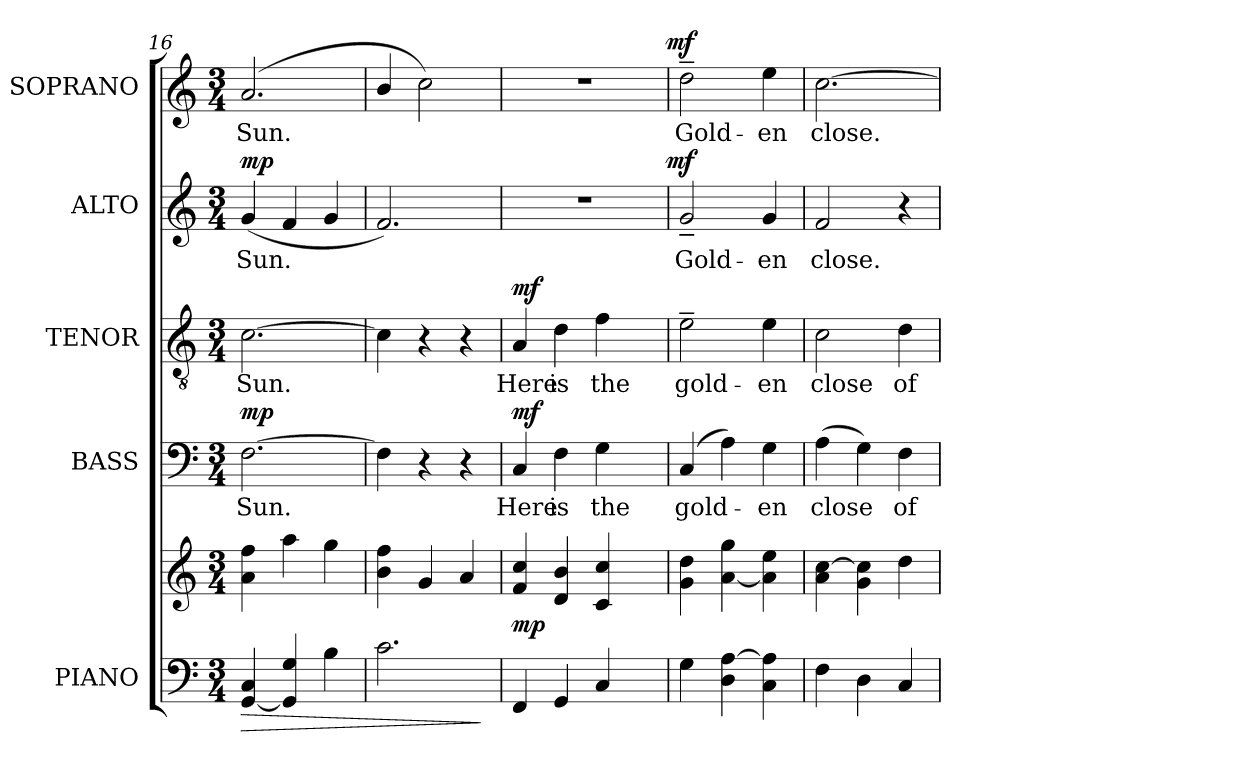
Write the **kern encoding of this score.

**kern	**kern	**dynam	**kern	**text	**dynam	**kern	**text	**dynam	**kern	**text	**dynam	**kern	**text	**dynam
*part5	*part5	*part5	*part4	*part4	*part4	*part3	*part3	*part3	*part2	*part2	*part2	*part1	*part1	*part1
*staff6	*staff5	*staff5/6	*staff4	*staff4	*staff4	*staff3	*staff3	*staff3	*staff2	*staff2	*staff2	*staff1	*staff1	*staff1
*I"PIANO	*	*	*I"BASS	*	*	*I"TENOR	*	*	*I"ALTO	*	*	*I"SOPRANO	*	*
*I'PNO.	*	*	*I'B.	*	*	*I'T.	*	*	*I'A.	*	*	*I'S.	*	*
*clefF4	*clefG2	*	*clefF4	*	*	*clefGv2	*	*	*clefG2	*	*	*clefG2	*	*
*	*	*	*	*	*	*ITrd7c12	*	*	*	*	*	*	*	*
*k[]	*k[]	*	*k[]	*	*	*k[]	*	*	*k[]	*	*	*k[]	*	*
*C:	*C:	*	*C:	*	*	*C:	*	*	*C:	*	*	*C:	*	*
*M3/4	*M3/4	*	*M3/4	*	*	*M3/4	*	*	*M3/4	*	*	*M3/4	*	*
=16	=16	=16	=16	=16	=16	=16	=16	=16	=16	=16	=16	=16	=16	=16
!	!	!LO:HP:b=2	!	!	!	!	!	!	!	!	!	!	!	!
!	!	!	!	!LO:LY:b:color=#000000	!	!	!	!	!	!	!	!	!	!
!	!	!	!	!	!	!	!LO:LY:b:color=#000000	!	!	!	!	!	!	!
!	!	!	!	!	!	!	!	!	!	!LO:LY:b:color=#000000	!	!	!	!
!	!	!	!	!	!	!	!	!	!	!	!	!	!LO:LY:b:color=#000000	!
[4GGi/ 4Ci	4ai\ 4ffi	>	[2.Fi\	Sun.	mp	[2.Ci\	Sun.	.	(4gi/	Sun.	mp	(2.ai/	Sun.	.
4GGi/] 4Gi	4aai\	.	.	.	.	.	.	.	4fi/	.	.	.	.	.
4Bi\	4ggi\	.	.	.	.	.	.	.	4gi/	.	.	.	.	.
=17	=17	=17	=17	=17	=17	=17	=17	=17	=17	=17	=17	=17	=17	=17
2.ci\	4bi\ 4ffi	.	4Fi\]	.	.	4Ci\]	.	.	2.fi/)	.	.	4bi/	.	.
.	4gi/	.	4r	.	.	4r	.	.	.	.	.	2cci\)	.	.
.	4ai/	.	4r	.	.	4r	.	.	.	.	.	.	.	.
.	.	]	.	.	.	.	.	.	.	.	.	.	.	.
=18	=18	=18	=18	=18	=18	=18	=18	=18	=18	=18	=18	=18	=18	=18
!	!	!	!	!LO:LY:b:color=#000000	!	!	!	!	!	!	!	!	!	!
!	!	!	!	!	!	!	!LO:LY:b:color=#000000	!	!LO:N:vis=1	!	!	!LO:N:vis=1	!	!
*	*	*	*	*	*	*	*	*	*^	*	*	*^	*	*
4FFi/	4fi/ 4cci	mp	4Ci/	Here	mf	4AAi/	Here	mf	2.r	2ryy	.	.	2.r	2ryy	.	.
!	!	!	!	!LO:LY:b:color=#000000	!	!	!	!	!	!	!	!	!	!	!	!
!	!	!	!	!	!	!	!LO:LY:b:color=#000000	!	!	!	!	!	!	!	!	!
4GGi/	4di/ 4bi	.	4Fi\	is	.	4Di\	is	.	.	.	.	.	.	.	.	.
!	!	!	!	!LO:LY:b:color=#000000	!	!	!	!	!	!	!	!	!	!	!	!
!	!	!	!	!	!	!	!LO:LY:b:color=#000000	!	!	!	!	!	!	!	!	!
4Ci/	4ci/ 4cci	.	4Gi\	the	.	4Fi\	the	.	.	8ryy	.	.	.	8ryy	.	.
.	.	.	.	.	.	.	.	.	.	16ryy	.	.	.	16ryy	.	.
.	.	.	.	.	.	.	.	.	.	32ryy	.	.	.	32ryy	.	.
.	.	.	.	.	.	.	.	.	.	64ryy	.	.	.	64ryy	.	.
.	.	.	.	.	.	.	.	.	.	128...ryy	.	.	.	128...ryy	.	.
.	.	.	.	.	.	.	.	.	.	1024ryy	.	mf	.	1024ryy	.	mf
*	*	*	*	*	*	*	*	*	*v	*v	*	*	*	*	*	*
*	*	*	*	*	*	*	*	*	*	*	*	*v	*v	*	*
=19	=19	=19	=19	=19	=19	=19	=19	=19	=19	=19	=19	=19	=19	=19
*	*	*	*	*	*	*	*	*	*^	*	*	*^	*	*
!	!	!	!	!LO:LY:b:color=#000000	!	!	!	!	!	!	!	!	!	!	!	!
*	*	*	*	*	*	*	*	*	*v	*v	*	*	*	*	*	*
*	*	*	*	*	*	*	*	*	*	*	*	*v	*v	*	*
*	*	*	*	*	*	*	*	*	*^	*	*	*^	*	*
!	!	!	!	!	!	!	!LO:LY:b:color=#000000	!	!	!	!	!	!	!	!	!
*	*	*	*	*	*	*	*	*	*v	*v	*	*	*	*	*	*
*	*	*	*	*	*	*	*	*	*	*	*	*v	*v	*	*
*	*	*	*	*	*	*	*	*	*^	*	*	*^	*	*
!	!	!	!	!	!	!	!	!	!	!	!LO:LY:b:color=#000000	!	!	!	!	!
*	*	*	*	*	*	*	*	*	*v	*v	*	*	*	*	*	*
*	*	*	*	*	*	*	*	*	*	*	*	*v	*v	*	*
*	*	*	*	*	*	*	*	*	*^	*	*	*^	*	*
!	!	!	!	!	!	!	!	!	!	!	!	!	!	!	!LO:LY:b:color=#000000	!
*	*	*	*	*	*	*	*	*	*v	*v	*	*	*	*	*	*
*	*	*	*	*	*	*	*	*	*	*	*	*v	*v	*	*
4Gi\	4gi\ 4ddi	.	(4Ci/	gold-	.	2E~i\	gold-	.	2g~i/	Gold-	.	2dd~i\	Gold-	.
4Di\ [4Ai	[4ai\ 4ggi	.	4Ai\)	.	.	.	.	.	.	.	.	.	.	.
!	!	!	!	!LO:LY:b:color=#000000	!	!	!	!	!	!	!	!	!	!
!	!	!	!	!	!	!	!LO:LY:b:color=#000000	!	!	!	!	!	!	!
!	!	!	!	!	!	!	!	!	!	!LO:LY:b:color=#000000	!	!	!	!
!	!	!	!	!	!	!	!	!	!	!	!	!	!LO:LY:b:color=#000000	!
4Ci\ 4Ai]	4ai\] 4eei	.	4Gi\	-en	.	4Ei\	-en	.	4gi/	-en	.	4eei\	-en	.
=20	=20	=20	=20	=20	=20	=20	=20	=20	=20	=20	=20	=20	=20	=20
!	!	!	!	!LO:LY:b:color=#000000	!	!	!	!	!	!	!	!	!	!
!	!	!	!	!	!	!	!LO:LY:b:color=#000000	!	!	!	!	!	!	!
!	!	!	!	!	!	!	!	!	!	!LO:LY:b:color=#000000	!	!	!	!
!	!	!	!	!	!	!	!	!	!	!	!	!	!LO:LY:b:color=#000000	!
4Fi\	4ai\ [4cci	.	(4Ai\	close	.	2Ci\	close	.	2fi/	close.	.	[2.cci\	close.	.
4Di\	4gi\ 4cci]	.	4Gi\)	.	.	.	.	.	.	.	.	.	.	.
!	!	!	!	!LO:LY:b:color=#000000	!	!	!	!	!	!	!	!	!	!
!	!	!	!	!	!	!	!LO:LY:b:color=#000000	!	!	!	!	!	!	!
4Ci/	4ddi\	.	4Fi\	of	.	4Di\	of	.	4r	.	.	.	.	.
=	=	=	=	=	=	=	=	=	=	=	=	=	=	=
*-	*-	*-	*-	*-	*-	*-	*-	*-	*-	*-	*-	*-	*-	*-
